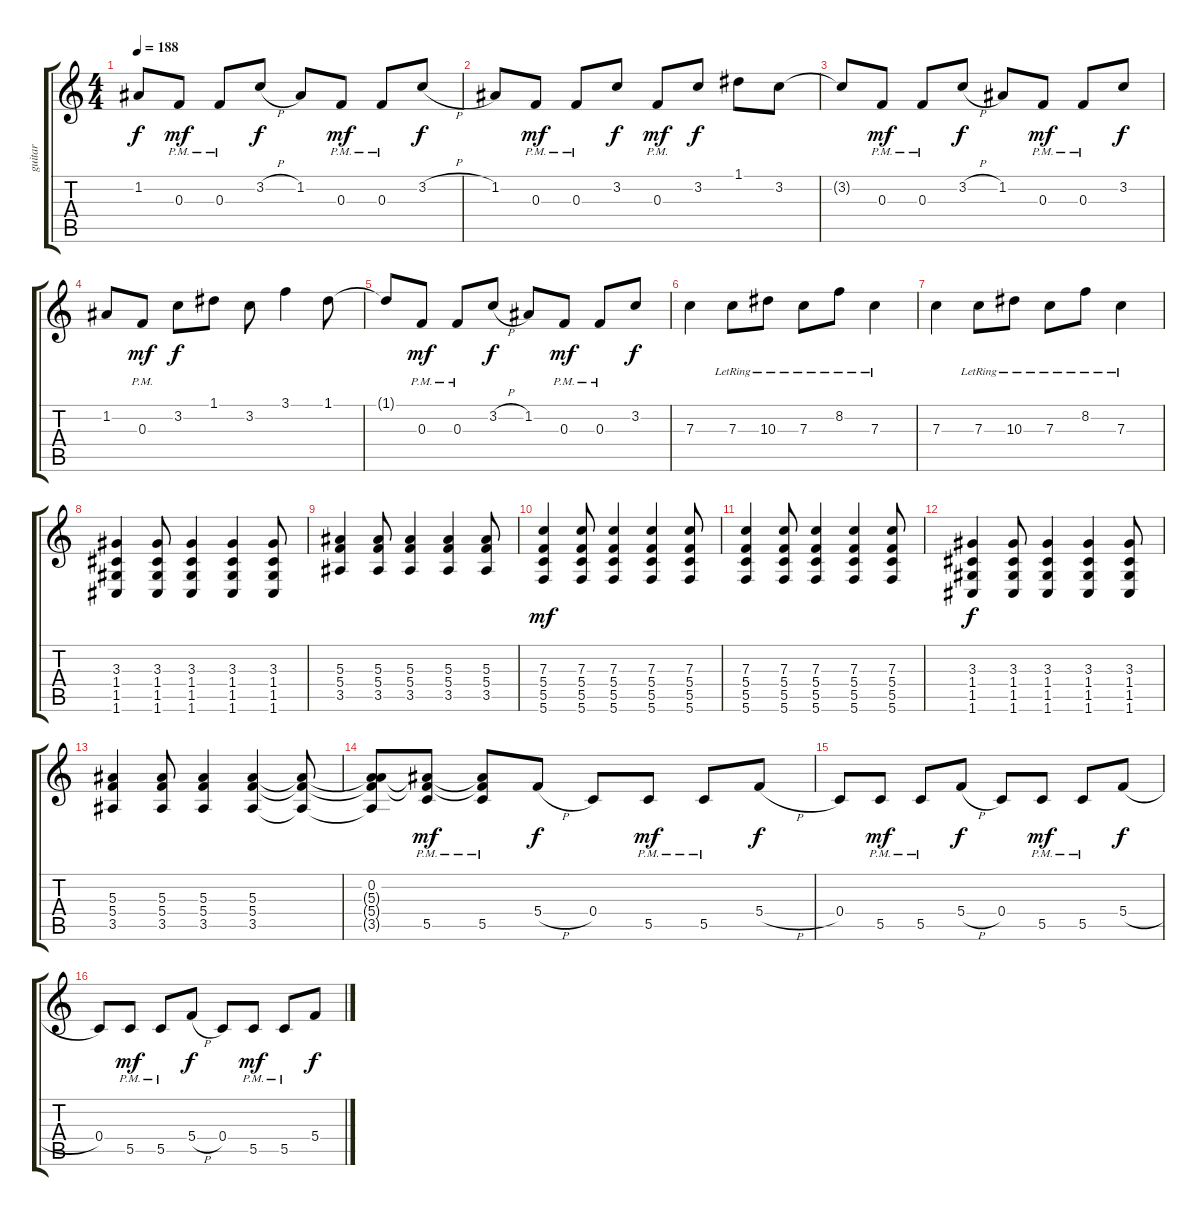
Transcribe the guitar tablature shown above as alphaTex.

\track ("guitar" "guitar") {instrument distortionguitar}
\staff {score tabs}
\tuning (D4 A3 F3 C3 G2 C2) {hide}
\ts (4 4)
\tempo 188
\clef g2
\ks c
1.2.8{dy f} 0.3{pm}.8{dy mf} 0.3{pm}.8 3.2{h}.8{dy f} 1.2.8 0.3{pm}.8{dy mf} 0.3{pm}.8 3.2{h}.8{dy f} |
1.2.8 0.3{pm}.8{dy mf} 0.3{pm}.8 3.2.8{dy f} 0.3{pm}.8{dy mf} 3.2.8{dy f} 1.1.8 3.2.8 |
3.2{t}.8 0.3{pm}.8{dy mf} 0.3{pm}.8 3.2{h}.8{dy f} 1.2.8 0.3{pm}.8{dy mf} 0.3{pm}.8 3.2.8{dy f} |
1.2.8 0.3{pm}.8{dy mf} 3.2.8{dy f} 1.1.8 3.2.8 3.1.4 1.1.8 |
1.1{t}.8 0.3{pm}.8{dy mf} 0.3{pm}.8 3.2{h}.8{dy f} 1.2.8 0.3{pm}.8{dy mf} 0.3{pm}.8 3.2.8{dy f} |
7.3.4{volume 13 balance 2} 7.3{lr}.8 10.3{lr}.8 7.3{lr}.8 8.2{lr}.8 7.3{lr}.4 |
7.3.4 7.3{lr}.8 10.3{lr}.8 7.3{lr}.8 8.2{lr}.8 7.3{lr}.4 |
(3.3 1.4 1.5 1.6).4 (3.3 1.4 1.5 1.6).8 (3.3 1.4 1.5 1.6).4 (3.3 1.4 1.5 1.6).4 (3.3 1.4 1.5 1.6).8 |
(5.3 5.4 3.5).4 (5.3 5.4 3.5).8 (5.3 5.4 3.5).4 (5.3 5.4 3.5).4 (5.3 5.4 3.5).8 |
(7.3 5.4 5.5 5.6).4{dy mf} (7.3 5.4 5.5 5.6).8 (7.3 5.4 5.5 5.6).4 (7.3 5.4 5.5 5.6).4 (7.3 5.4 5.5 5.6).8 |
(7.3 5.4 5.5 5.6).4 (7.3 5.4 5.5 5.6).8 (7.3 5.4 5.5 5.6).4 (7.3 5.4 5.5 5.6).4 (7.3 5.4 5.5 5.6).8 |
(3.3 1.4 1.5 1.6).4{dy f} (3.3 1.4 1.5 1.6).8 (3.3 1.4 1.5 1.6).4 (3.3 1.4 1.5 1.6).4 (3.3 1.4 1.5 1.6).8 |
(5.3 5.4 3.5).4 (5.3 5.4 3.5).8 (5.3 5.4 3.5).4 (5.3 5.4 3.5).4 (5.3{t} 5.4{t} 3.5{t}).8 |
(0.2 5.3{t} 5.4{t} 3.5{t}).8 (5.3{t} 5.4{t} 5.5{pm}).8{dy mf balance 8} (5.3{t} 5.4{t} 5.5{pm}).8 5.4{h}.8{dy f} 0.4.8 5.5{pm}.8{dy mf} 5.5{pm}.8 5.4{h}.8{dy f} |
0.4.8 5.5{pm}.8{dy mf} 5.5{pm}.8 5.4{h}.8{dy f} 0.4.8 5.5{pm}.8{dy mf} 5.5{pm}.8 5.4{h}.8{dy f} |
0.4.8 5.5{pm}.8{dy mf} 5.5{pm}.8 5.4{h}.8{dy f} 0.4.8 5.5{pm}.8{dy mf} 5.5{pm}.8 5.4{h}.8{dy f}
